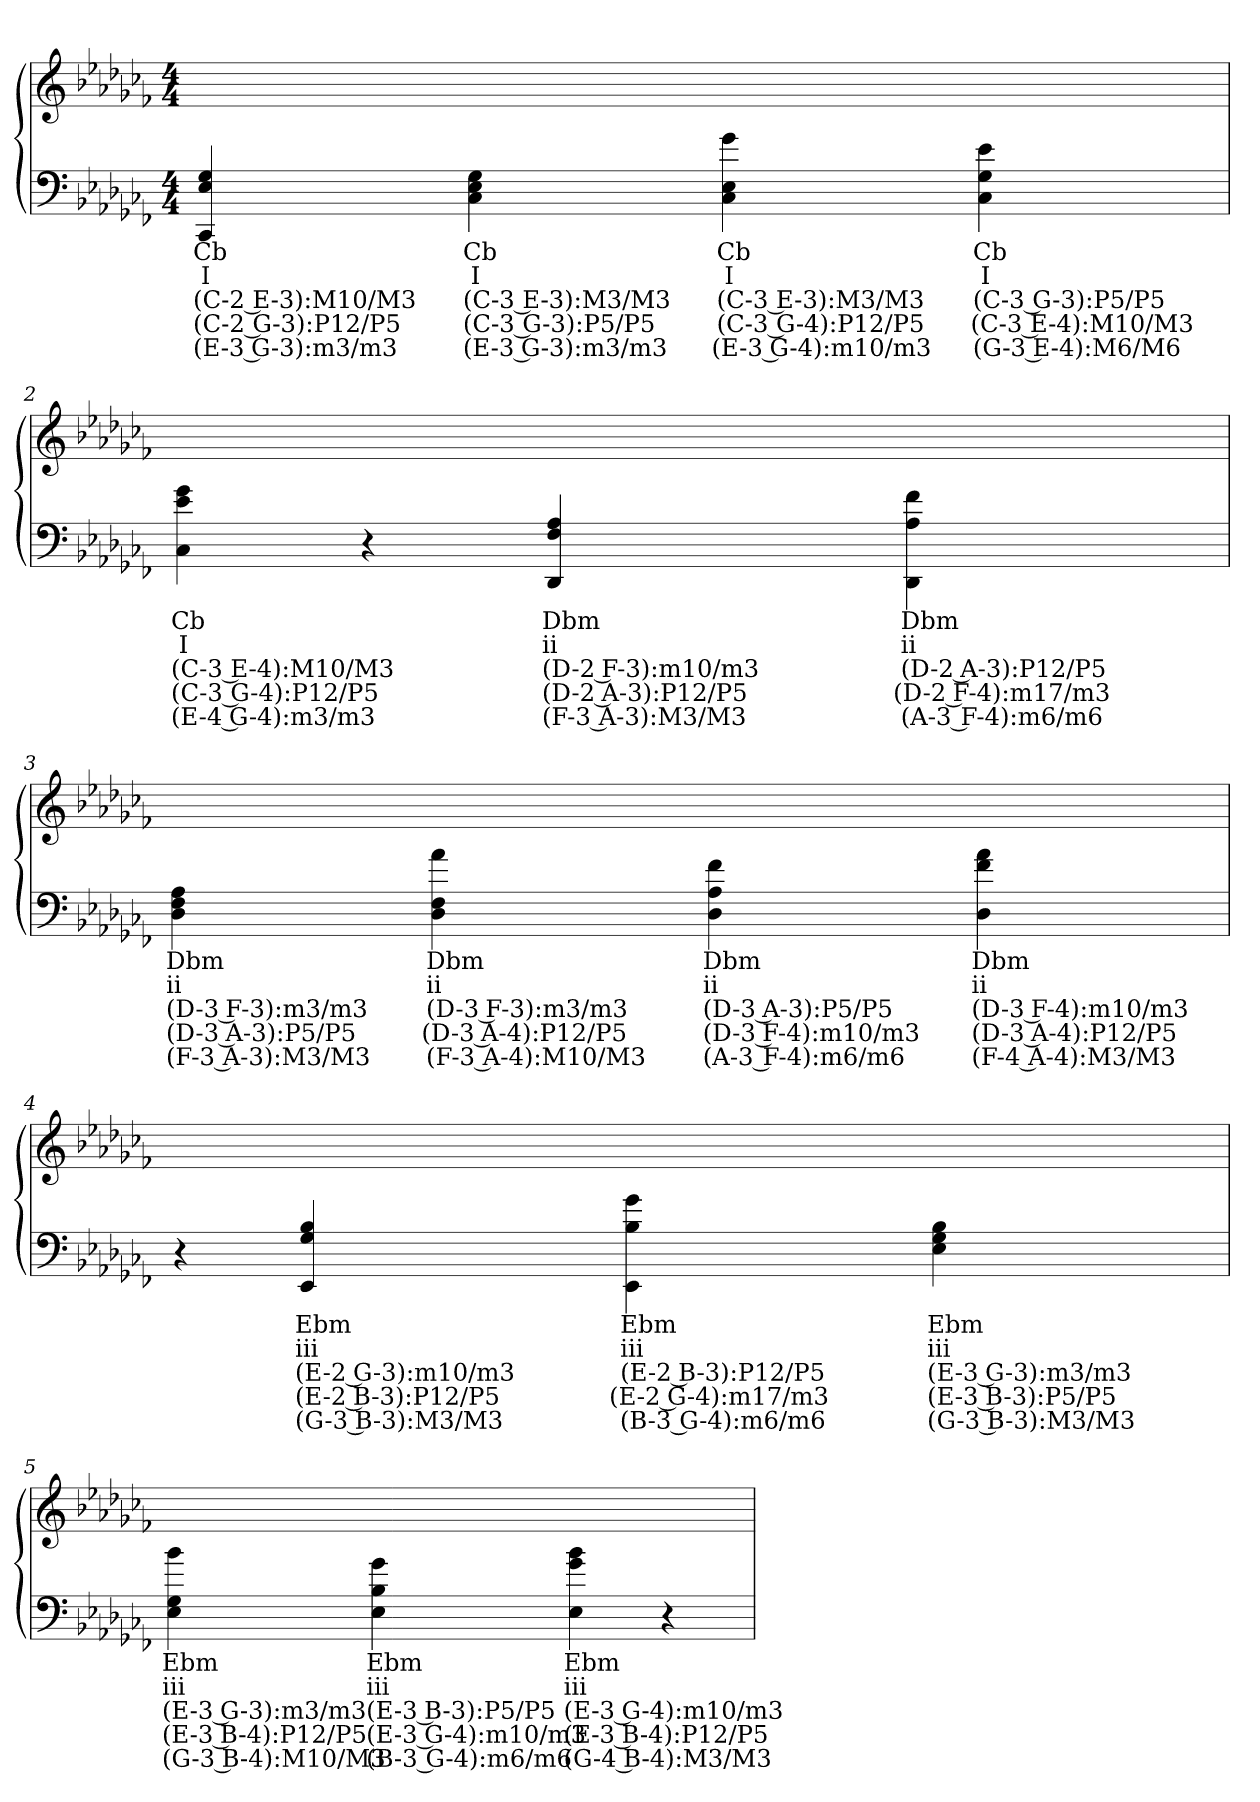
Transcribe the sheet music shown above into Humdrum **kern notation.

**kern	**text	**text	**text	**text	**text	**kern
*part2	*part2	*part2	*part2	*part2	*part2	*part1
*staff2	*staff2	*staff2	*staff2	*staff2	*staff2	*staff1
*clefF4	*	*	*	*	*	*clefG2
*k[b-e-a-d-g-c-f-]	*	*	*	*	*	*k[b-e-a-d-g-c-f-]
*C-:	*	*	*	*	*	*C-:
*M4/4	*	*	*	*	*	*M4/4
*MM60	*	*	*	*	*	*MM60
=1	=1	=1	=1	=1	=1	=1
4CC- 4E- 4G-	Cb	I	(C-2 E-3):M10/M3	(C-2 G-3):P12/P5	(E-3 G-3):m3/m3	1ryy
4C- 4E- 4G-	Cb	I	(C-3 E-3):M3/M3	(C-3 G-3):P5/P5	(E-3 G-3):m3/m3	.
4C- 4E- 4g-	Cb	I	(C-3 E-3):M3/M3	(C-3 G-4):P12/P5	(E-3 G-4):m10/m3	.
4C- 4G- 4e-	Cb	I	(C-3 G-3):P5/P5	(C-3 E-4):M10/M3	(G-3 E-4):M6/M6	.
=2	=2	=2	=2	=2	=2	=2
4C- 4e- 4g-	Cb	I	(C-3 E-4):M10/M3	(C-3 G-4):P12/P5	(E-4 G-4):m3/m3	1ryy
4r	.	.	.	.	.	.
4DD- 4F- 4A-	Dbm	ii	(D-2 F-3):m10/m3	(D-2 A-3):P12/P5	(F-3 A-3):M3/M3	.
4DD- 4A- 4f-	Dbm	ii	(D-2 A-3):P12/P5	(D-2 F-4):m17/m3	(A-3 F-4):m6/m6	.
=3	=3	=3	=3	=3	=3	=3
4D- 4F- 4A-	Dbm	ii	(D-3 F-3):m3/m3	(D-3 A-3):P5/P5	(F-3 A-3):M3/M3	1ryy
4D- 4F- 4a-	Dbm	ii	(D-3 F-3):m3/m3	(D-3 A-4):P12/P5	(F-3 A-4):M10/M3	.
4D- 4A- 4f-	Dbm	ii	(D-3 A-3):P5/P5	(D-3 F-4):m10/m3	(A-3 F-4):m6/m6	.
4D- 4f- 4a-	Dbm	ii	(D-3 F-4):m10/m3	(D-3 A-4):P12/P5	(F-4 A-4):M3/M3	.
=4	=4	=4	=4	=4	=4	=4
4r	.	.	.	.	.	1ryy
4EE- 4G- 4B-	Ebm	iii	(E-2 G-3):m10/m3	(E-2 B-3):P12/P5	(G-3 B-3):M3/M3	.
4EE- 4B- 4g-	Ebm	iii	(E-2 B-3):P12/P5	(E-2 G-4):m17/m3	(B-3 G-4):m6/m6	.
4E- 4G- 4B-	Ebm	iii	(E-3 G-3):m3/m3	(E-3 B-3):P5/P5	(G-3 B-3):M3/M3	.
=5	=5	=5	=5	=5	=5	=5
4E- 4G- 4b-	Ebm	iii	(E-3 G-3):m3/m3	(E-3 B-4):P12/P5	(G-3 B-4):M10/M3	1ryy
4E- 4B- 4g-	Ebm	iii	(E-3 B-3):P5/P5	(E-3 G-4):m10/m3	(B-3 G-4):m6/m6	.
4E- 4g- 4b-	Ebm	iii	(E-3 G-4):m10/m3	(E-3 B-4):P12/P5	(G-4 B-4):M3/M3	.
4r	.	.	.	.	.	.
=	=	=	=	=	=	=
*-	*-	*-	*-	*-	*-	*-
